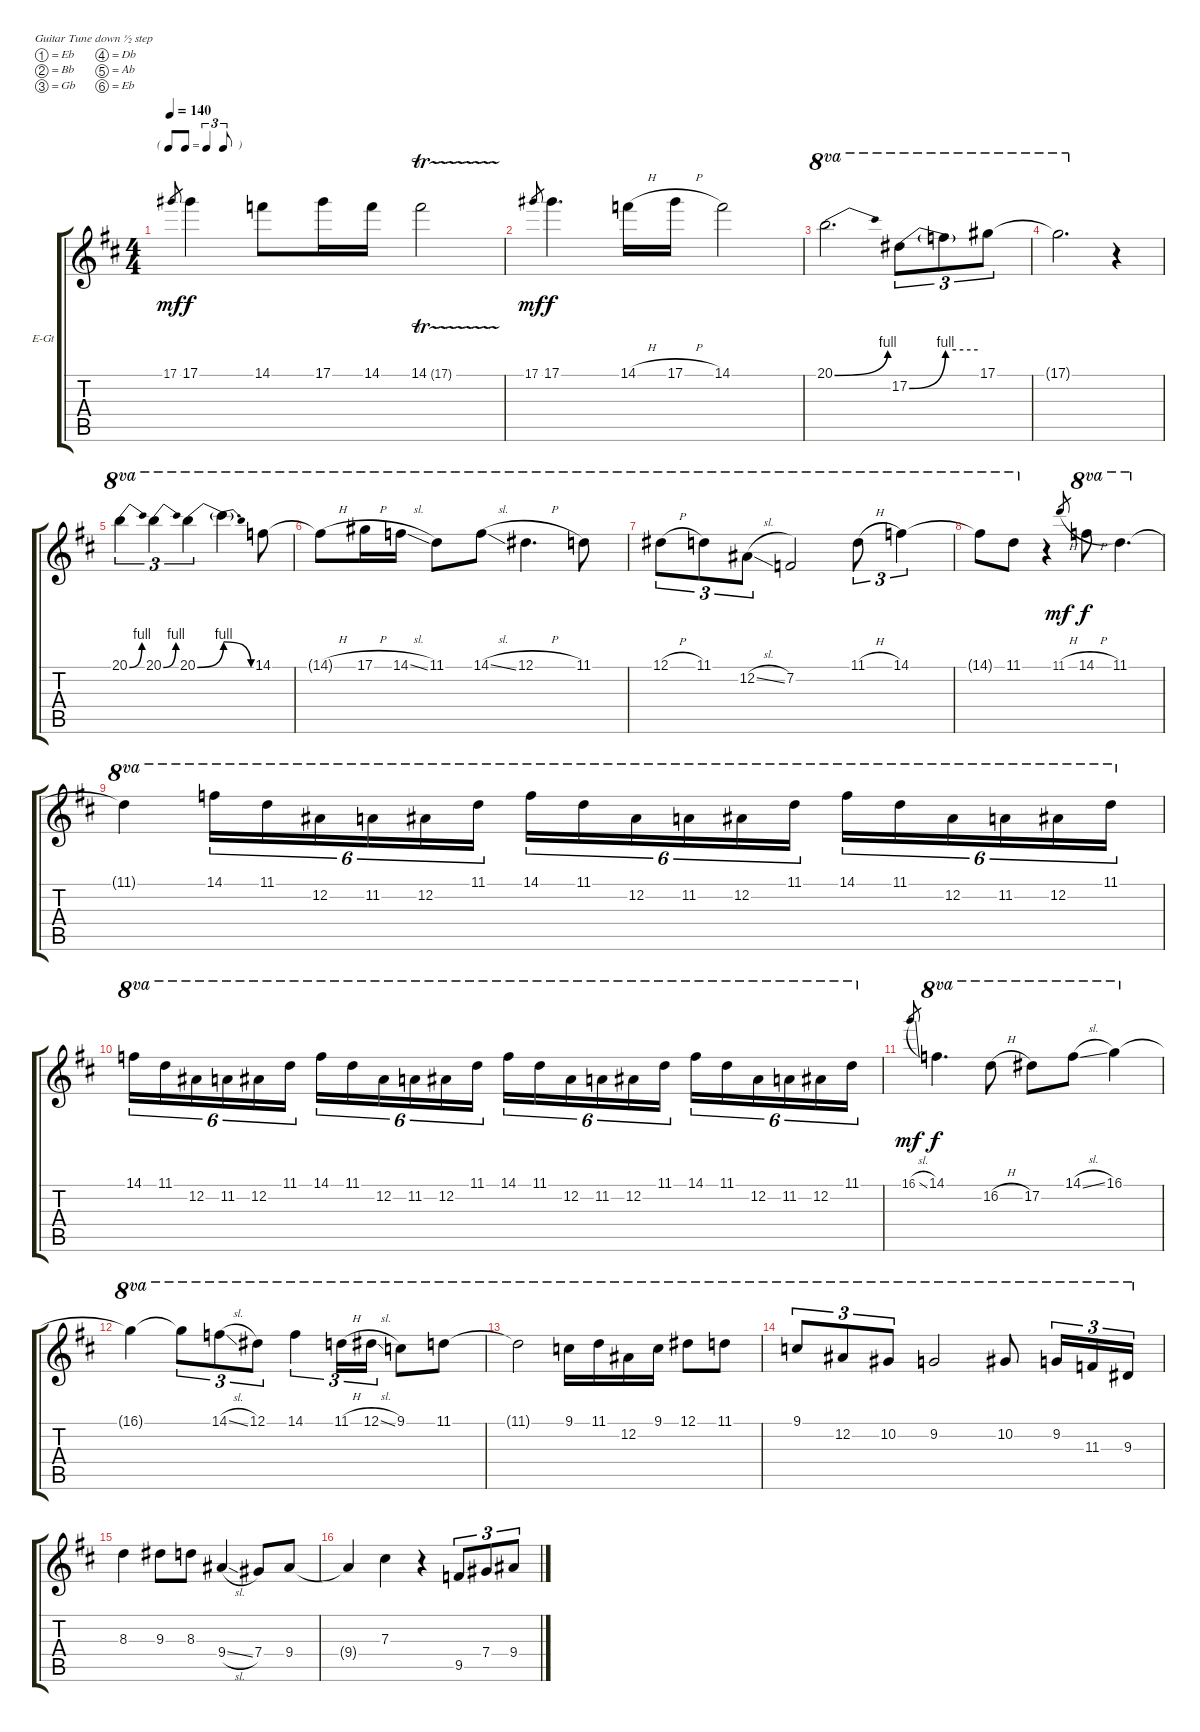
\bracketExtendMode groupsimilarinstruments
\firstSystemTrackNameOrientation horizontal
\otherSystemsTrackNameOrientation horizontal
\track ("Overdrive" "E-Gt") {instrument overdrivenguitar}
\staff {score tabs}
\tuning (Eb4 Bb3 Gb3 Db3 Ab2 Eb2)
\ts (4 4)
\tf triplet8th
\tempo 140
\clef g2
\ks d
17.1.8{gr dy mf} 17.1.4{dy f} 14.1.8 17.1.16 14.1.16 14.1{tr (17 16)}.2 |
17.1.8{gr dy mf} 17.1.4{d dy f} 14.1{h}.16 17.1{h}.16 14.1.2 |
20.1{be (bend 0 0 60 4)}.2{d ot 8va} 17.2{be (bend 0 0 60 4)}.8{tu (3 2) ot 8va} 17.2{be (hold 0 4 60 4) t}.8{tu (3 2) ot 8va} 17.1.8{tu (3 2) ot 8va} |
17.1{t}.2{d ot 8va} r.4 |
20.1{be (bend 0 0 60 4)}.4{tu (3 2) ot 8va} 20.1{be (bend 0 0 60 4)}.4{tu (3 2) ot 8va} 20.1{be (bend 0 0 60 4)}.4{tu (3 2) ot 8va} 20.1{be (release 0 4 60 0) t}.4{d ot 8va} 14.1.8{ot 8va} |
14.1{h t}.8{ot 8va} 17.1{h}.16{ot 8va} 14.1{sl}.16{ot 8va} 11.1.8{ot 8va} 14.1{sl}.8{ot 8va} 12.1{h}.4{d ot 8va} 11.1.8{ot 8va} |
12.1{h}.8{tu (3 2) ot 8va} 11.1.8{tu (3 2) ot 8va} 12.2{sl}.8{tu (3 2) ot 8va} 7.2.2{ot 8va} 11.1{h}.8{tu (3 2) ot 8va} 14.1.4{tu (3 2) ot 8va} |
14.1{t}.8{ot 8va} 11.1.8{ot 8va} r.4 11.1{h}.8{gr dy mf} 14.1{h}.8{ot 8va dy f} 11.1.4{d ot 8va} |
11.1{t}.4{ot 8va} 14.1.16{tu (6 4) ot 8va} 11.1.16{tu (6 4) ot 8va} 12.2.16{tu (6 4) ot 8va} 11.2.16{tu (6 4) ot 8va} 12.2.16{tu (6 4) ot 8va} 11.1.16{tu (6 4) ot 8va} 14.1.16{tu (6 4) ot 8va} 11.1.16{tu (6 4) ot 8va} 12.2.16{tu (6 4) ot 8va} 11.2.16{tu (6 4) ot 8va} 12.2.16{tu (6 4) ot 8va} 11.1.16{tu (6 4) ot 8va} 14.1.16{tu (6 4) ot 8va} 11.1.16{tu (6 4) ot 8va} 12.2.16{tu (6 4) ot 8va} 11.2.16{tu (6 4) ot 8va} 12.2.16{tu (6 4) ot 8va} 11.1.16{tu (6 4) ot 8va} |
14.1.16{tu (6 4) ot 8va} 11.1.16{tu (6 4) ot 8va} 12.2.16{tu (6 4) ot 8va} 11.2.16{tu (6 4) ot 8va} 12.2.16{tu (6 4) ot 8va} 11.1.16{tu (6 4) ot 8va} 14.1.16{tu (6 4) ot 8va} 11.1.16{tu (6 4) ot 8va} 12.2.16{tu (6 4) ot 8va} 11.2.16{tu (6 4) ot 8va} 12.2.16{tu (6 4) ot 8va} 11.1.16{tu (6 4) ot 8va} 14.1.16{tu (6 4) ot 8va} 11.1.16{tu (6 4) ot 8va} 12.2.16{tu (6 4) ot 8va} 11.2.16{tu (6 4) ot 8va} 12.2.16{tu (6 4) ot 8va} 11.1.16{tu (6 4) ot 8va} 14.1.16{tu (6 4) ot 8va} 11.1.16{tu (6 4) ot 8va} 12.2.16{tu (6 4) ot 8va} 11.2.16{tu (6 4) ot 8va} 12.2.16{tu (6 4) ot 8va} 11.1.16{tu (6 4) ot 8va} |
16.1{sl}.8{gr dy mf} 14.1.4{d ot 8va dy f} 16.2{h}.8{ot 8va} 17.2.8{ot 8va} 14.1{sl}.8{ot 8va} 16.1.4{ot 8va} |
16.1{t}.4{ot 8va} 16.1{t}.8{tu (3 2) ot 8va} 14.1{sl}.8{tu (3 2) ot 8va} 12.1.8{tu (3 2) ot 8va} 14.1.4{tu (3 2) ot 8va} 11.1{h}.16{tu (3 2) ot 8va} 12.1{sl}.16{tu (3 2) ot 8va} 9.1.8{ot 8va} 11.1.8{ot 8va} |
11.1{t}.2{ot 8va} 9.1.16{ot 8va} 11.1.16{ot 8va} 12.2.16{ot 8va} 9.1.16{ot 8va} 12.1.8{ot 8va} 11.1.8{ot 8va} |
9.1.8{tu (3 2) ot 8va} 12.2.8{tu (3 2) ot 8va} 10.2.8{tu (3 2) ot 8va} 9.2.2{ot 8va} 10.2.8{ot 8va} 9.2.16{tu (3 2) ot 8va} 11.3.16{tu (3 2) ot 8va} 9.3.16{tu (3 2) ot 8va} |
8.3.4 9.3.8 8.3.8 9.4{sl}.4 7.4.8 9.4.8 |
9.4{t}.4 7.3.4 r.4 9.5.8{tu (3 2)} 7.4.8{tu (3 2)} 9.4.8{tu (3 2)}
